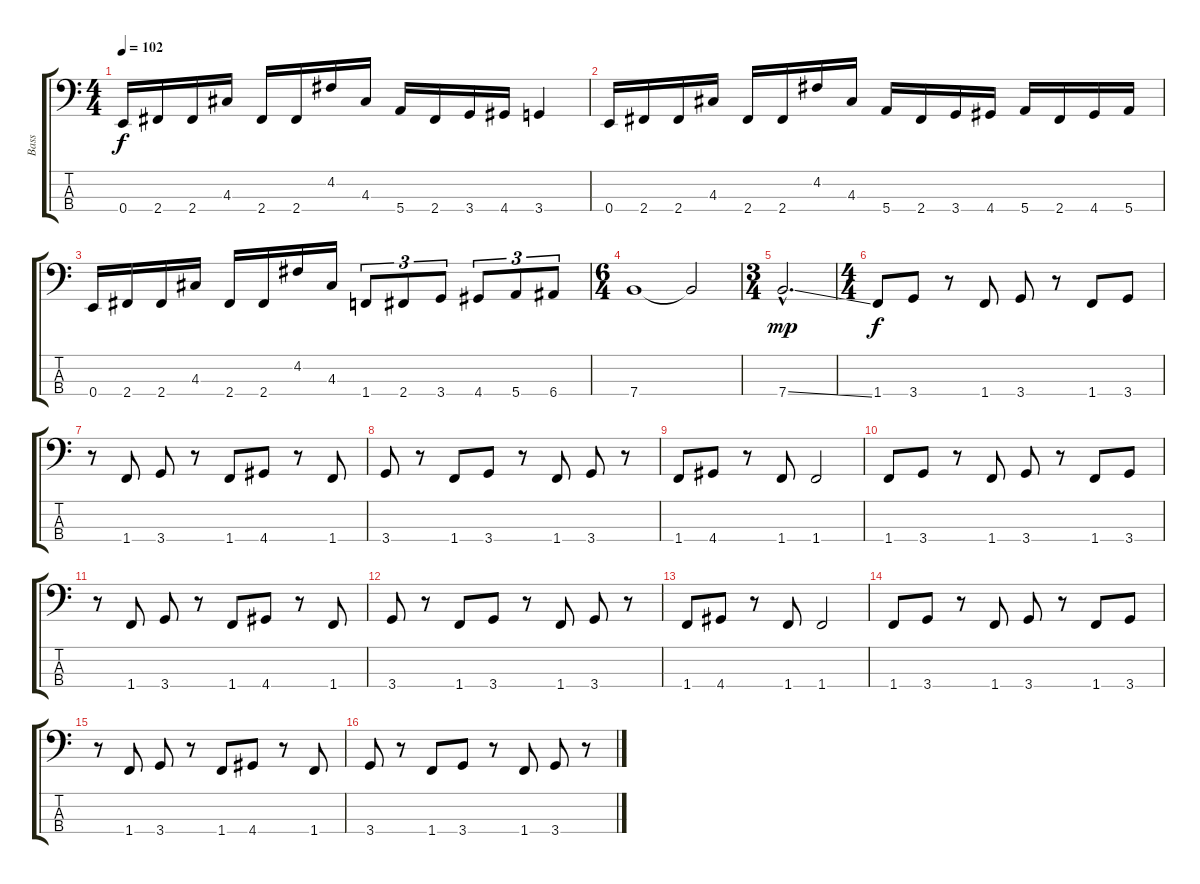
\track ("Bass" "Bass") {instrument electricbasspick}
\staff {score tabs}
\tuning (G2 D2 A1 E1) {hide}
\ts (4 4)
\tempo 102
\clef f4
\ks c
0.4.16{dy f} 2.4.16 2.4.16 4.3.16 2.4.16 2.4.16 4.2.16 4.3.16 5.4.16 2.4.16 3.4.16 4.4.16 3.4.4 |
0.4.16 2.4.16 2.4.16 4.3.16 2.4.16 2.4.16 4.2.16 4.3.16 5.4.16 2.4.16 3.4.16 4.4.16 5.4.16 2.4.16 4.4.16 5.4.16 |
0.4.16 2.4.16 2.4.16 4.3.16 2.4.16 2.4.16 4.2.16 4.3.16 1.4.8{tu (3 2)} 2.4.8{tu (3 2)} 3.4.8{tu (3 2)} 4.4.8{tu (3 2)} 5.4.8{tu (3 2)} 6.4.8{tu (3 2)} |
\ts (6 4)
7.4.1 7.4{t}.2 |
\ts (3 4)
7.4{ss hac}.2{d dy mp} |
\ts (4 4)
1.4.8{dy f} 3.4.8 r.8 1.4.8 3.4.8 r.8 1.4.8 3.4.8 |
r.8 1.4.8 3.4.8 r.8 1.4.8 4.4.8 r.8 1.4.8 |
3.4.8 r.8 1.4.8 3.4.8 r.8 1.4.8 3.4.8 r.8 |
1.4.8 4.4.8 r.8 1.4.8 1.4.2 |
1.4.8 3.4.8 r.8 1.4.8 3.4.8 r.8 1.4.8 3.4.8 |
r.8 1.4.8 3.4.8 r.8 1.4.8 4.4.8 r.8 1.4.8 |
3.4.8 r.8 1.4.8 3.4.8 r.8 1.4.8 3.4.8 r.8 |
1.4.8 4.4.8 r.8 1.4.8 1.4.2 |
1.4.8 3.4.8 r.8 1.4.8 3.4.8 r.8 1.4.8 3.4.8 |
r.8 1.4.8 3.4.8 r.8 1.4.8 4.4.8 r.8 1.4.8 |
3.4.8 r.8 1.4.8 3.4.8 r.8 1.4.8 3.4.8 r.8
